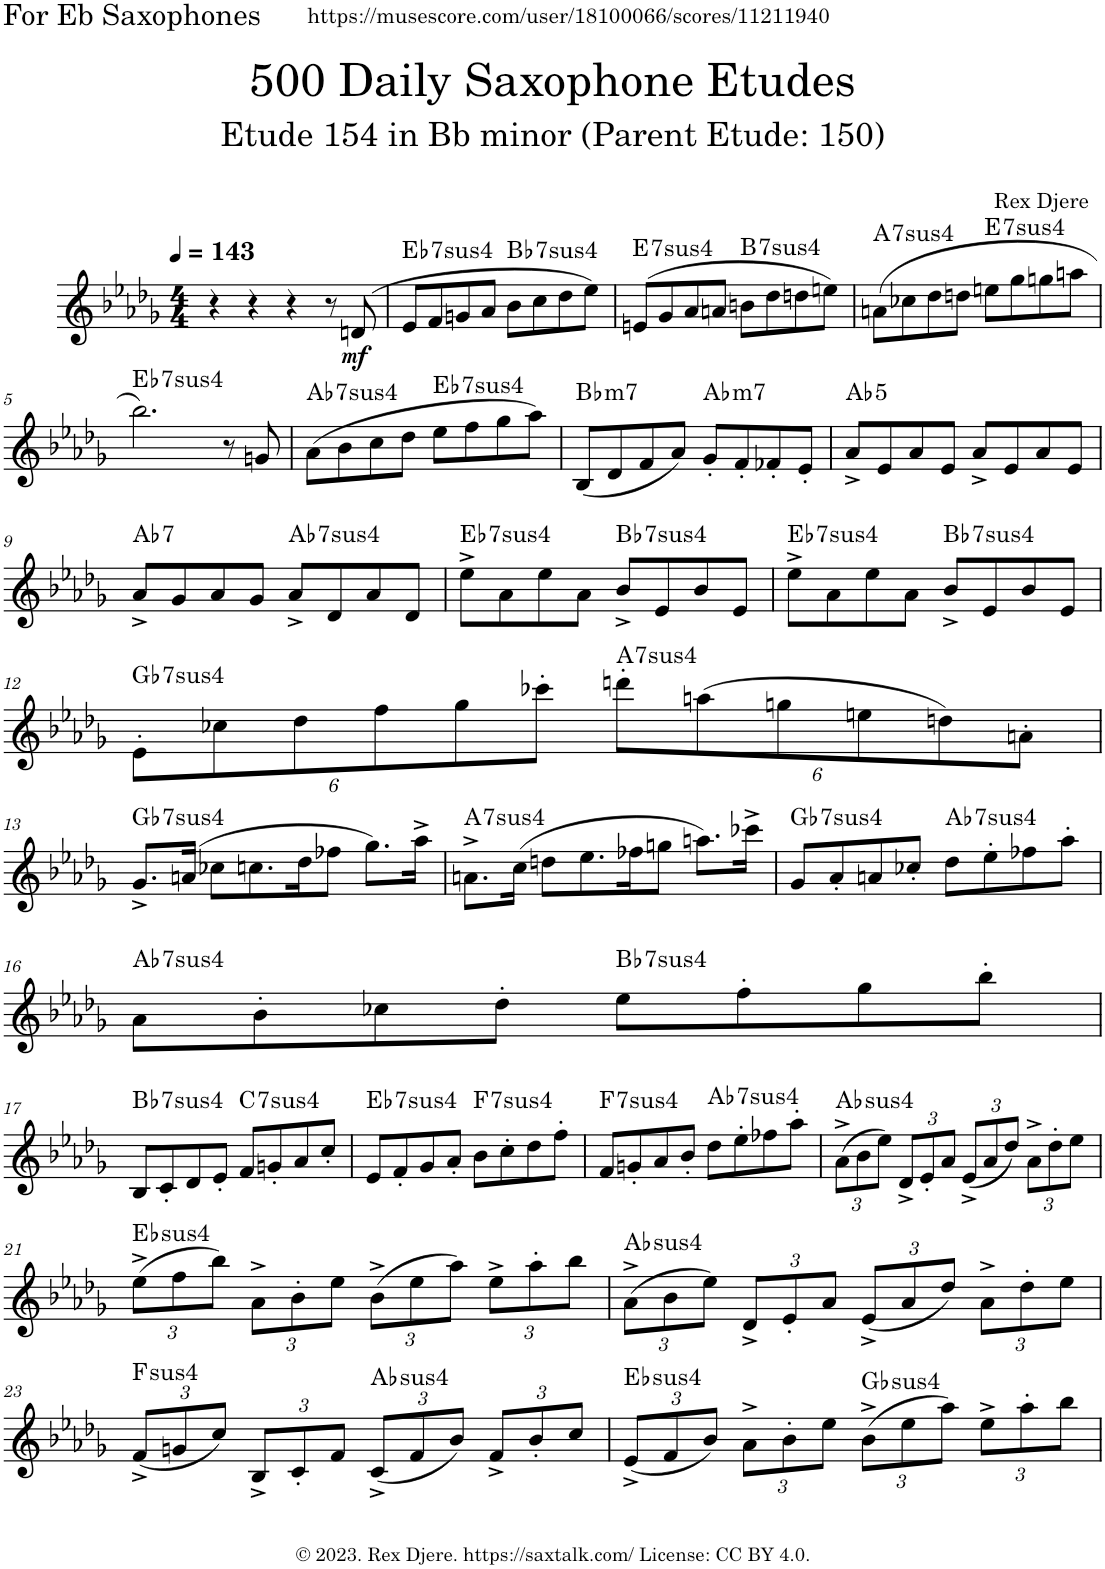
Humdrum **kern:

**kern	**dynam	**harte
*part1	*part1	*part1
*staff1	*staff1	*
*I"Alto Saxophone	*	*
*I'A. Sax.	*	*
*clefG2	*	*
*Trd5c9	*	*
*k[b-e-a-d-g-]	*	*
*M4/4	*	*
*MM143	*	*
=1	=1	=1
4r	.	.
4r	.	.
4r	.	.
8r	.	.
!	!LO:DY:b	!
(8dn/	mf	.
=2	=2	=2
!	!	!LO:H:kt=74
8e-/L	.	Eb:sus4(7)
8f/	.	.
8gn/	.	.
8a-/J	.	.
!	!	!LO:H:kt=74
8b-\L	.	Bb:sus4(7)
8cc\	.	.
8dd-\	.	.
8ee-\J)	.	.
=3	=3	=3
!	!	!LO:H:kt=74
(8en/L	.	E:sus4(7)
8g-/	.	.
8a-/	.	.
8an/J	.	.
!	!	!LO:H:kt=74
8bn\L	.	B:sus4(7)
8dd-\	.	.
8ddn\	.	.
8een\J)	.	.
=4	=4	=4
!	!	!LO:H:kt=74
(8an\L	.	A:sus4(7)
8cc-X\	.	.
8dd-\	.	.
8ddn\J	.	.
!	!	!LO:H:kt=74
8een\L	.	E:sus4(7)
8gg-\	.	.
8ggn\	.	.
8aan\J	.	.
!!LO:LB:g=z
=5	=5	=5
!	!	!LO:H:kt=74
2.bb-\)	.	Eb:sus4(7)
8r	.	.
8gn/	.	.
=6	=6	=6
!	!	!LO:H:kt=74
(8a-\L	.	Ab:sus4(7)
8b-\	.	.
8cc\	.	.
8dd-\J	.	.
!	!	!LO:H:kt=74
8ee-\L	.	Eb:sus4(7)
8ff\	.	.
8gg-\	.	.
8aa-\J)	.	.
=7	=7	=7
!	!	!LO:H:kt=m7
(8B-/L	.	Bb:min7
8d-/	.	.
8f/	.	.
8a-/J)	.	.
!	!	!LO:H:kt=m7
8g-'/L	.	Ab:min7
8f'/	.	.
8f-X'/	.	.
8e-'/J	.	.
=8	=8	=8
!	!	!LO:H:kt=5
8a-^/L	.	Ab:(1,5)
8e-/	.	.
8a-/	.	.
8e-/J	.	.
8a-^/L	.	.
8e-/	.	.
8a-/	.	.
8e-/J	.	.
!!LO:LB:g=z
=9	=9	=9
!	!	!LO:H:kt=7
8a-^/L	.	Ab:7
8g-/	.	.
8a-/	.	.
8g-/J	.	.
!	!	!LO:H:kt=74
8a-^/L	.	Ab:sus4(7)
8d-/	.	.
8a-/	.	.
8d-/J	.	.
=10	=10	=10
!	!	!LO:H:kt=74
8ee-^\L	.	Eb:sus4(7)
8a-\	.	.
8ee-\	.	.
8a-\J	.	.
!	!	!LO:H:kt=74
8b-^/L	.	Bb:sus4(7)
8e-/	.	.
8b-/	.	.
8e-/J	.	.
=11	=11	=11
!	!	!LO:H:kt=74
8ee-^\L	.	Eb:sus4(7)
8a-\	.	.
8ee-\	.	.
8a-\J	.	.
!	!	!LO:H:kt=74
8b-^/L	.	Bb:sus4(7)
8e-/	.	.
8b-/	.	.
8e-/J	.	.
!!LO:LB:g=z
=12	=12	=12
*Xbrackettup	*	*
!	!	!LO:H:kt=74
12e-'\L	.	Gb:sus4(7)
12cc-X\	.	.
12dd-\	.	.
12ff\	.	.
12gg-\	.	.
12ccc-X'\J	.	.
!	!	!LO:H:kt=74
12dddn'\L	.	A:sus4(7)
(12aan\	.	.
12ggn\	.	.
12een\	.	.
12ddn\)	.	.
12an'\J	.	.
!!LO:LB:g=z
=13	=13	=13
!	!	!LO:H:kt=74
8.g-^/L	.	Gb:sus4(7)
(16an/Jk	.	.
8cc-X\L	.	.
8.ccn\	.	.
16dd-\K	.	.
8ff-X\J	.	.
8.gg-\L)	.	.
16aa-^\Jk	.	.
=14	=14	=14
!	!	!LO:H:kt=74
8.an^\L	.	A:sus4(7)
(16cc\Jk	.	.
8ddn\L	.	.
8.ee-\	.	.
16ff-X\K	.	.
8ggn\J	.	.
8.aan\L)	.	.
16ccc-X^\Jk	.	.
=15	=15	=15
!	!	!LO:H:kt=74
8g-/L	.	Gb:sus4(7)
8a-'/	.	.
8an/	.	.
8cc-X'/J	.	.
!	!	!LO:H:kt=74
8dd-\L	.	Ab:sus4(7)
8ee-'\	.	.
8ff-X\	.	.
8aa-'\J	.	.
!!LO:LB:g=z
=16	=16	=16
!	!	!LO:H:kt=74
8a-\L	.	Ab:sus4(7)
8b-'\	.	.
8cc-X\	.	.
8dd-'\J	.	.
!	!	!LO:H:kt=74
8ee-\L	.	Bb:sus4(7)
8ff'\	.	.
8gg-\	.	.
8bb-'\J	.	.
!!LO:LB:g=z
=17	=17	=17
!	!	!LO:H:kt=74
8B-/L	.	Bb:sus4(7)
8c'/	.	.
8d-/	.	.
8e-'/J	.	.
!	!	!LO:H:kt=74
8f/L	.	C:sus4(7)
8gn'/	.	.
8a-/	.	.
8cc'/J	.	.
=18	=18	=18
!	!	!LO:H:kt=74
8e-/L	.	Eb:sus4(7)
8f'/	.	.
8g-/	.	.
8a-'/J	.	.
!	!	!LO:H:kt=74
8b-\L	.	F:sus4(7)
8cc'\	.	.
8dd-\	.	.
8ff'\J	.	.
=19	=19	=19
!	!	!LO:H:kt=74
8f/L	.	F:sus4(7)
8gn'/	.	.
8a-/	.	.
8b-'/J	.	.
!	!	!LO:H:kt=74
8dd-\L	.	Ab:sus4(7)
8ee-'\	.	.
8ff-X\	.	.
8aa-'\J	.	.
=20	=20	=20
!	!	!LO:H:kt=4
(12a-^\L	.	Ab:sus4
12b-\	.	.
12ee-\J)	.	.
12d-^/L	.	.
12e-'/	.	.
12a-/J	.	.
(12e-^/L	.	.
12a-/	.	.
12dd-/J)	.	.
12a-^\L	.	.
12dd-'\	.	.
12ee-\J	.	.
!!LO:LB:g=z
=21	=21	=21
!	!	!LO:H:kt=4
(12ee-^\L	.	Eb:sus4
12ff\	.	.
12bb-\J)	.	.
12a-^\L	.	.
12b-'\	.	.
12ee-\J	.	.
(12b-^\L	.	.
12ee-\	.	.
12aa-\J)	.	.
12ee-^\L	.	.
12aa-'\	.	.
12bb-\J	.	.
=22	=22	=22
!	!	!LO:H:kt=4
(12a-^\L	.	Ab:sus4
12b-\	.	.
12ee-\J)	.	.
12d-^/L	.	.
12e-'/	.	.
12a-/J	.	.
(12e-^/L	.	.
12a-/	.	.
12dd-/J)	.	.
12a-^\L	.	.
12dd-'\	.	.
12ee-\J	.	.
!!LO:LB:g=z
=23	=23	=23
!	!	!LO:H:kt=4
(12f^/L	.	F:sus4
12gn/	.	.
12cc/J)	.	.
12B-^/L	.	.
12c'/	.	.
12f/J	.	.
!	!	!LO:H:kt=4
(12c^/L	.	Ab:sus4
12f/	.	.
12b-/J)	.	.
12f^/L	.	.
12b-'/	.	.
12cc/J	.	.
=24	=24	=24
!	!	!LO:H:kt=4
(12e-^/L	.	Eb:sus4
12f/	.	.
12b-/J)	.	.
12a-^\L	.	.
12b-'\	.	.
12ee-\J	.	.
!	!	!LO:H:kt=4
(12b-^\L	.	Gb:sus4
12ee-\	.	.
12aa-\J)	.	.
12ee-^\L	.	.
12aa-'\	.	.
12bb-\J	.	.
=	=	=
*-	*-	*-
